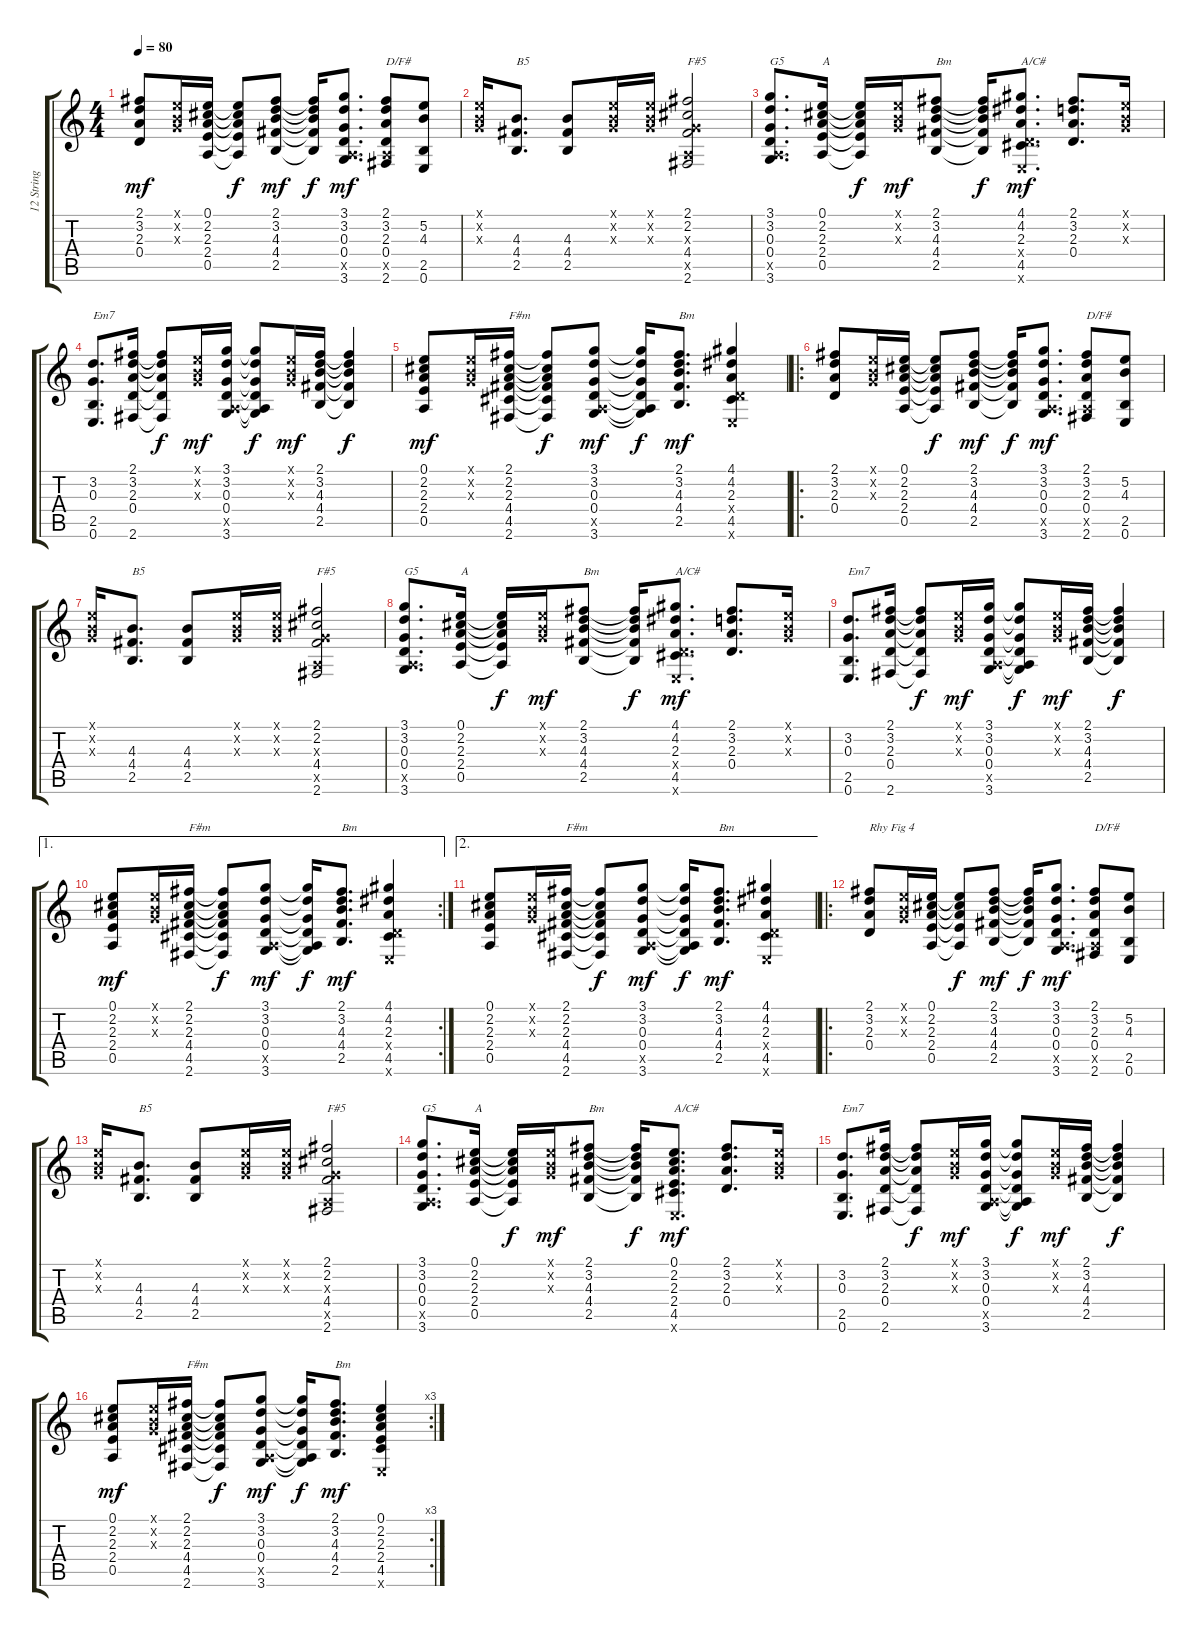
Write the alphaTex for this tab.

\track ("12 String" "12 String") {instrument acousticguitarsteel}
\staff {score tabs}
\tuning (E4 B3 G3 D3 A2 E2) {hide}
\ts (4 4)
\tempo 80
\clef g2
\ks c
(2.1 3.2 2.3 0.4).8{dy mf} (0.1{x} 0.2{x} 0.3{x}).16 (0.1 2.2 2.3 2.4 0.5).16 (0.1{t} 2.2{t} 2.3{t} 2.4{t} 0.5{t}).8{dy f} (2.1 3.2 4.3 4.4 2.5).8{dy mf} (2.1{t} 3.2{t} 4.3{t} 4.4{t} 2.5{t}).16{dy f} (3.1 3.2 0.3 0.4 0.5{x} 3.6).8{d dy mf} (2.1 3.2 2.3 0.4 0.5{x} 2.6).8{txt "D/F#"} (5.2 4.3 2.5 0.6).8 |
(0.1{x} 0.2{x} 0.3{x}).16 (4.3 4.4 2.5).8{d txt "B5"} (4.3 4.4 2.5).8 (0.1{x} 0.2{x} 0.3{x}).16 (0.1{x} 0.2{x} 0.3{x}).16 (2.1 2.2 0.3{x} 4.4 0.5{x} 2.6).2{txt "F#5"} |
(3.1 3.2 0.3 0.4 0.5{x} 3.6).8{d txt "G5"} (0.1 2.2 2.3 2.4 0.5).16{txt "A"} (0.1{t} 2.2{t} 2.3{t} 2.4{t} 0.5{t}).16{dy f} (0.1{x} 0.2{x} 0.3{x}).16{dy mf} (2.1 3.2 4.3 4.4 2.5).8{txt "Bm"} (2.1{t} 3.2{t} 4.3{t} 4.4{t} 2.5{t}).16{dy f} (4.1 4.2 2.3 0.4{x} 4.5 0.6{x}).8{d txt "A/C#" dy mf} (2.1 3.2 2.3 0.4).8{d} (0.1{x} 0.2{x} 0.3{x}).16 |
(3.2 0.3 2.5 0.6).8{d txt "Em7"} (2.1 3.2 2.3 0.4 2.6).16 (2.1{t} 3.2{t} 2.3{t} 0.4{t} 2.6{t}).8{dy f} (0.1{x} 0.2{x} 0.3{x}).16{dy mf} (3.1 3.2 0.3 0.4 0.5{x} 3.6).16 (3.1{t} 3.2{t} 0.3{t} 0.4{t} 0.5{t} 3.6{t}).8{dy f} (0.1{x} 0.2{x} 0.3{x}).16{dy mf} (2.1 3.2 4.3 4.4 2.5).16 (2.1{t} 3.2{t} 4.3{t} 4.4{t} 2.5{t}).4{dy f} |
(0.1 2.2 2.3 2.4 0.5).8{dy mf} (0.1{x} 0.2{x} 0.3{x}).16 (2.1 2.2 2.3 4.4 4.5 2.6).16{txt "F#m"} (2.1{t} 2.2{t} 2.3{t} 4.4{t} 4.5{t} 2.6{t}).8{dy f} (3.1 3.2 0.3 0.4 0.5{x} 3.6).8{dy mf} (3.1{t} 3.2{t} 0.3{t} 0.4{t} 0.5{t} 3.6{t}).16{dy f} (2.1 3.2 4.3 4.4 2.5).8{d txt "Bm" dy mf} (4.1 4.2 2.3 0.4{x} 4.5 0.6{x}).4 |
\ro
(2.1 3.2 2.3 0.4).8 (0.1{x} 0.2{x} 0.3{x}).16 (0.1 2.2 2.3 2.4 0.5).16 (0.1{t} 2.2{t} 2.3{t} 2.4{t} 0.5{t}).8{dy f} (2.1 3.2 4.3 4.4 2.5).8{dy mf} (2.1{t} 3.2{t} 4.3{t} 4.4{t} 2.5{t}).16{dy f} (3.1 3.2 0.3 0.4 0.5{x} 3.6).8{d dy mf} (2.1 3.2 2.3 0.4 0.5{x} 2.6).8{txt "D/F#"} (5.2 4.3 2.5 0.6).8 |
(0.1{x} 0.2{x} 0.3{x}).16 (4.3 4.4 2.5).8{d txt "B5"} (4.3 4.4 2.5).8 (0.1{x} 0.2{x} 0.3{x}).16 (0.1{x} 0.2{x} 0.3{x}).16 (2.1 2.2 0.3{x} 4.4 0.5{x} 2.6).2{txt "F#5"} |
(3.1 3.2 0.3 0.4 0.5{x} 3.6).8{d txt "G5"} (0.1 2.2 2.3 2.4 0.5).16{txt "A"} (0.1{t} 2.2{t} 2.3{t} 2.4{t} 0.5{t}).16{dy f} (0.1{x} 0.2{x} 0.3{x}).16{dy mf} (2.1 3.2 4.3 4.4 2.5).8{txt "Bm"} (2.1{t} 3.2{t} 4.3{t} 4.4{t} 2.5{t}).16{dy f} (4.1 4.2 2.3 0.4{x} 4.5 0.6{x}).8{d txt "A/C#" dy mf} (2.1 3.2 2.3 0.4).8{d} (0.1{x} 0.2{x} 0.3{x}).16 |
(3.2 0.3 2.5 0.6).8{d txt "Em7"} (2.1 3.2 2.3 0.4 2.6).16 (2.1{t} 3.2{t} 2.3{t} 0.4{t} 2.6{t}).8{dy f} (0.1{x} 0.2{x} 0.3{x}).16{dy mf} (3.1 3.2 0.3 0.4 0.5{x} 3.6).16 (3.1{t} 3.2{t} 0.3{t} 0.4{t} 0.5{t} 3.6{t}).8{dy f} (0.1{x} 0.2{x} 0.3{x}).16{dy mf} (2.1 3.2 4.3 4.4 2.5).16 (2.1{t} 3.2{t} 4.3{t} 4.4{t} 2.5{t}).4{dy f} |
\ae 1
\rc 2
(0.1 2.2 2.3 2.4 0.5).8{dy mf} (0.1{x} 0.2{x} 0.3{x}).16 (2.1 2.2 2.3 4.4 4.5 2.6).16{txt "F#m"} (2.1{t} 2.2{t} 2.3{t} 4.4{t} 4.5{t} 2.6{t}).8{dy f} (3.1 3.2 0.3 0.4 0.5{x} 3.6).8{dy mf} (3.1{t} 3.2{t} 0.3{t} 0.4{t} 0.5{t} 3.6{t}).16{dy f} (2.1 3.2 4.3 4.4 2.5).8{d txt "Bm" dy mf} (4.1 4.2 2.3 0.4{x} 4.5 0.6{x}).4 |
\ae 2
(0.1 2.2 2.3 2.4 0.5).8 (0.1{x} 0.2{x} 0.3{x}).16 (2.1 2.2 2.3 4.4 4.5 2.6).16{txt "F#m"} (2.1{t} 2.2{t} 2.3{t} 4.4{t} 4.5{t} 2.6{t}).8{dy f} (3.1 3.2 0.3 0.4 0.5{x} 3.6).8{dy mf} (3.1{t} 3.2{t} 0.3{t} 0.4{t} 0.5{t} 3.6{t}).16{dy f} (2.1 3.2 4.3 4.4 2.5).8{d txt "Bm" dy mf} (4.1 4.2 2.3 0.4{x} 4.5 0.6{x}).4 |
\ro
(2.1 3.2 2.3 0.4).8{txt "Rhy Fig 4"} (0.1{x} 0.2{x} 0.3{x}).16 (0.1 2.2 2.3 2.4 0.5).16 (0.1{t} 2.2{t} 2.3{t} 2.4{t} 0.5{t}).8{dy f} (2.1 3.2 4.3 4.4 2.5).8{dy mf} (2.1{t} 3.2{t} 4.3{t} 4.4{t} 2.5{t}).16{dy f} (3.1 3.2 0.3 0.4 0.5{x} 3.6).8{d dy mf} (2.1 3.2 2.3 0.4 0.5{x} 2.6).8{txt "D/F#"} (5.2 4.3 2.5 0.6).8 |
(0.1{x} 0.2{x} 0.3{x}).16 (4.3 4.4 2.5).8{d txt "B5"} (4.3 4.4 2.5).8 (0.1{x} 0.2{x} 0.3{x}).16 (0.1{x} 0.2{x} 0.3{x}).16 (2.1 2.2 0.3{x} 4.4 0.5{x} 2.6).2{txt "F#5"} |
(3.1 3.2 0.3 0.4 0.5{x} 3.6).8{d txt "G5"} (0.1 2.2 2.3 2.4 0.5).16{txt "A"} (0.1{t} 2.2{t} 2.3{t} 2.4{t} 0.5{t}).16{dy f} (0.1{x} 0.2{x} 0.3{x}).16{dy mf} (2.1 3.2 4.3 4.4 2.5).8{txt "Bm"} (2.1{t} 3.2{t} 4.3{t} 4.4{t} 2.5{t}).16{dy f} (0.1 2.2 2.3 2.4 4.5 0.6{x}).8{d txt "A/C#" dy mf} (2.1 3.2 2.3 0.4).8{d} (0.1{x} 0.2{x} 0.3{x}).16 |
(3.2 0.3 2.5 0.6).8{d txt "Em7"} (2.1 3.2 2.3 0.4 2.6).16 (2.1{t} 3.2{t} 2.3{t} 0.4{t} 2.6{t}).8{dy f} (0.1{x} 0.2{x} 0.3{x}).16{dy mf} (3.1 3.2 0.3 0.4 0.5{x} 3.6).16 (3.1{t} 3.2{t} 0.3{t} 0.4{t} 0.5{t} 3.6{t}).8{dy f} (0.1{x} 0.2{x} 0.3{x}).16{dy mf} (2.1 3.2 4.3 4.4 2.5).16 (2.1{t} 3.2{t} 4.3{t} 4.4{t} 2.5{t}).4{dy f} |
\rc 3
(0.1 2.2 2.3 2.4 0.5).8{dy mf} (0.1{x} 0.2{x} 0.3{x}).16 (2.1 2.2 2.3 4.4 4.5 2.6).16{txt "F#m"} (2.1{t} 2.2{t} 2.3{t} 4.4{t} 4.5{t} 2.6{t}).8{dy f} (3.1 3.2 0.3 0.4 0.5{x} 3.6).8{dy mf} (3.1{t} 3.2{t} 0.3{t} 0.4{t} 0.5{t} 3.6{t}).16{dy f} (2.1 3.2 4.3 4.4 2.5).8{d txt "Bm" dy mf} (0.1 2.2 2.3 2.4 4.5 0.6{x}).4
